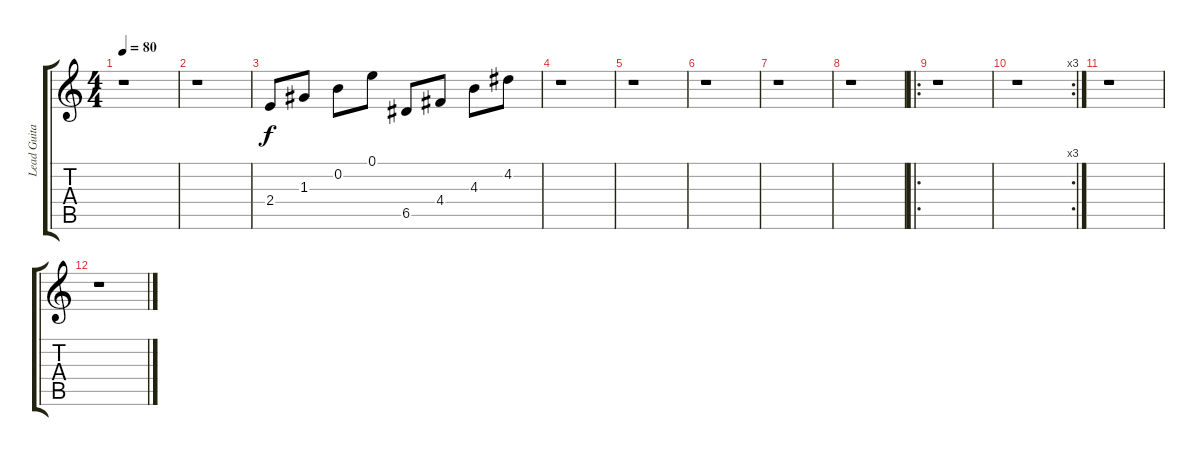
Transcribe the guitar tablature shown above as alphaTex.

\track ("Lead Guitar" "Lead Guita") {instrument electricguitarclean}
\staff {score tabs}
\tuning (E4 B3 G3 D3 A2 E2) {hide}
\ts (4 4)
\tempo 80
\clef g2
\ks c
r.1{dy f} |
r.1 |
2.4.8 1.3.8 0.2.8 0.1.8 6.5.8 4.4.8 4.3.8 4.2.8 |
r.1 |
r.1 |
r.1 |
r.1 |
r.1 |
\ro
r.1 |
\rc 3
r.1 |
r.1 |
r.1
